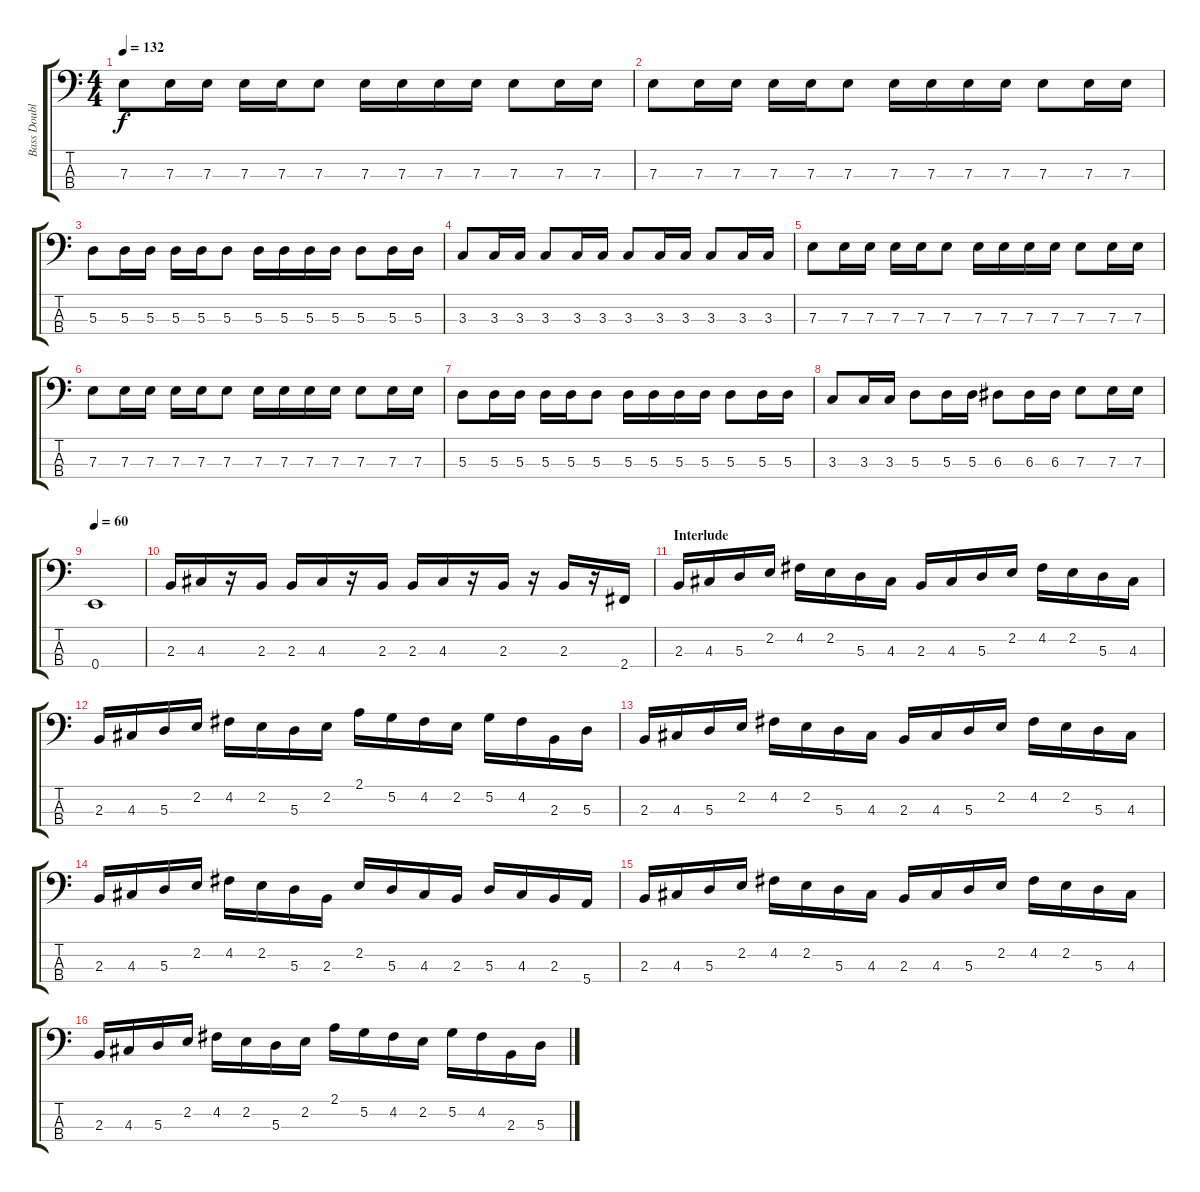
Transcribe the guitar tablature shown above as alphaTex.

\track ("Bass Double" "Bass Doubl") {instrument electricbassfinger}
\staff {score tabs}
\tuning (G2 D2 A1 E1) {hide}
\ts (4 4)
\tempo 132
\clef f4
\ks c
7.3.8{dy f} 7.3.16 7.3.16 7.3.16 7.3.16 7.3.8 7.3.16 7.3.16 7.3.16 7.3.16 7.3.8 7.3.16 7.3.16 |
7.3.8 7.3.16 7.3.16 7.3.16 7.3.16 7.3.8 7.3.16 7.3.16 7.3.16 7.3.16 7.3.8 7.3.16 7.3.16 |
5.3.8 5.3.16 5.3.16 5.3.16 5.3.16 5.3.8 5.3.16 5.3.16 5.3.16 5.3.16 5.3.8 5.3.16 5.3.16 |
3.3.8 3.3.16 3.3.16 3.3.8 3.3.16 3.3.16 3.3.8 3.3.16 3.3.16 3.3.8 3.3.16 3.3.16 |
7.3.8 7.3.16 7.3.16 7.3.16 7.3.16 7.3.8 7.3.16 7.3.16 7.3.16 7.3.16 7.3.8 7.3.16 7.3.16 |
7.3.8 7.3.16 7.3.16 7.3.16 7.3.16 7.3.8 7.3.16 7.3.16 7.3.16 7.3.16 7.3.8 7.3.16 7.3.16 |
5.3.8 5.3.16 5.3.16 5.3.16 5.3.16 5.3.8 5.3.16 5.3.16 5.3.16 5.3.16 5.3.8 5.3.16 5.3.16 |
3.3.8 3.3.16 3.3.16 5.3.8 5.3.16 5.3.16 6.3.8 6.3.16 6.3.16 7.3.8 7.3.16 7.3.16 |
\tempo 60
0.4.1 |
2.3.16 4.3.16 r.16 2.3.16 2.3.16 4.3.16 r.16 2.3.16 2.3.16 4.3.16 r.16 2.3.16 r.16 2.3.16 r.16 2.4.16 |
\section ("" "Interlude")
2.3.16 4.3.16 5.3.16 2.2.16 4.2.16 2.2.16 5.3.16 4.3.16 2.3.16 4.3.16 5.3.16 2.2.16 4.2.16 2.2.16 5.3.16 4.3.16 |
2.3.16 4.3.16 5.3.16 2.2.16 4.2.16 2.2.16 5.3.16 2.2.16 2.1.16 5.2.16 4.2.16 2.2.16 5.2.16 4.2.16 2.3.16 5.3.16 |
2.3.16 4.3.16 5.3.16 2.2.16 4.2.16 2.2.16 5.3.16 4.3.16 2.3.16 4.3.16 5.3.16 2.2.16 4.2.16 2.2.16 5.3.16 4.3.16 |
2.3.16 4.3.16 5.3.16 2.2.16 4.2.16 2.2.16 5.3.16 2.3.16 2.2.16 5.3.16 4.3.16 2.3.16 5.3.16 4.3.16 2.3.16 5.4.16 |
2.3.16 4.3.16 5.3.16 2.2.16 4.2.16 2.2.16 5.3.16 4.3.16 2.3.16 4.3.16 5.3.16 2.2.16 4.2.16 2.2.16 5.3.16 4.3.16 |
2.3.16 4.3.16 5.3.16 2.2.16 4.2.16 2.2.16 5.3.16 2.2.16 2.1.16 5.2.16 4.2.16 2.2.16 5.2.16 4.2.16 2.3.16 5.3.16
